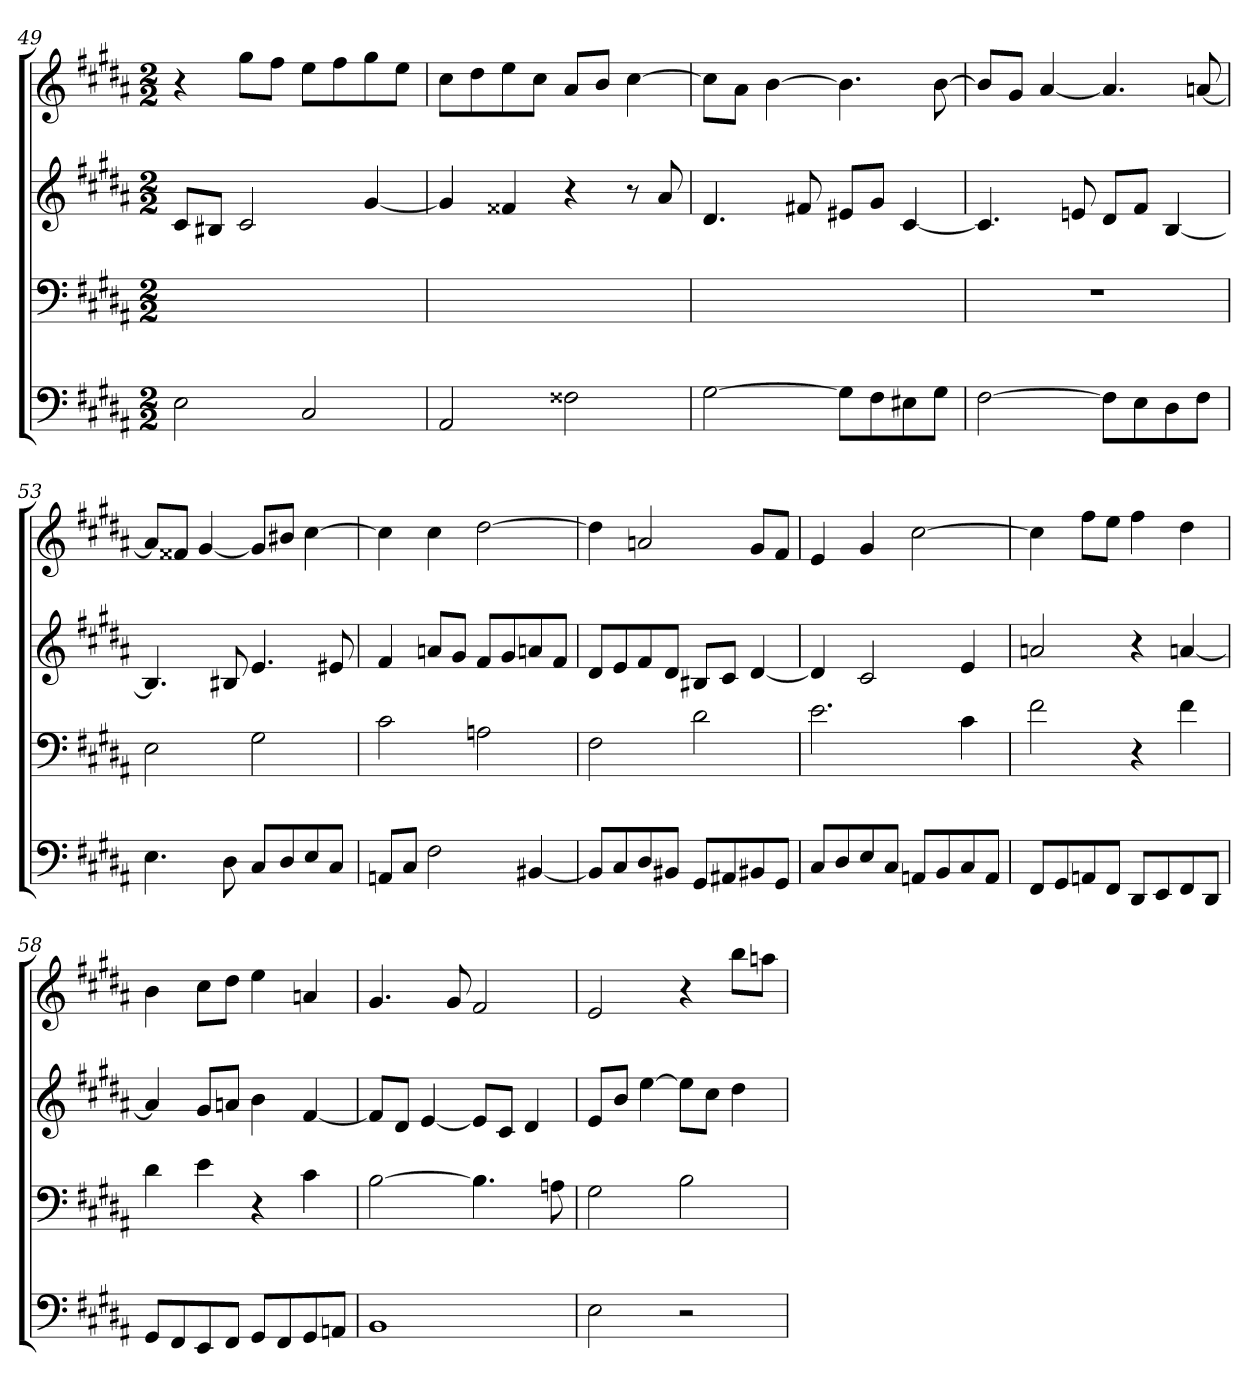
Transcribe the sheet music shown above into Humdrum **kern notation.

**kern	**kern	**kern	**kern
*part4	*part3	*part2	*part1
*staff4	*staff3	*staff2	*staff1
*clefF4	*clefF4	*clefG2	*clefG2
*k[f#c#g#d#a#]	*k[f#c#g#d#a#]	*k[f#c#g#d#a#]	*k[f#c#g#d#a#]
*M2/2	*M2/2	*M2/2	*M2/2
=49	=49	=49	=49
2E	1ryy	8c#/L	4r
.	.	8B#X/J	.
.	.	2c#	8gg#\L
.	.	.	8ff#\J
2C#	.	.	8ee\L
.	.	.	8ff#\
.	.	[4g#	8gg#\
.	.	.	8ee\J
=50	=50	=50	=50
2AA#	1ryy	4g#]	8cc#\L
.	.	.	8dd#\
.	.	4f##X	8ee\
.	.	.	8cc#\J
2F##X	.	4r	8a#/L
.	.	.	8b/J
.	.	8r	[4cc#
.	.	8a#	.
=51	=51	=51	=51
[2G#	1ryy	4.d#	8cc#\L]
.	.	.	8a#\J
.	.	.	[4b
.	.	8f#X	.
8G#\L]	.	8e#X/L	4.b]
8F#\	.	8g#/J	.
8E#X\	.	[4c#	.
8G#\J	.	.	[8b
=52	=52	=52	=52
[2F#	1r	4.c#]	8b/L]
.	.	.	8g#/J
.	.	.	[4a#
.	.	8en	.
8F#\L]	.	8d#/L	4.a#]
8E\	.	8f#/J	.
8D#\	.	[4B	.
8F#\J	.	.	[8an
=53	=53	=53	=53
4.E	2E	4.B]	8a/L]
.	.	.	8f##X/J
.	.	.	[4g#
8D#	.	8B#X	.
8C#/L	2G#	4.e	8g#/L]
8D#/	.	.	8b#X/J
8E/	.	.	[4cc#
8C#/J	.	8e#X	.
=54	=54	=54	=54
8AAn/L	2c#	4f#	4cc#]
8C#/J	.	.	.
2F#	.	8an/L	4cc#
.	.	8g#/J	.
.	2An	8f#/L	[2dd#
.	.	8g#/	.
[4BB#X	.	8an/	.
.	.	8f#/J	.
=55	=55	=55	=55
8BB#/L]	2F#	8d#/L	4dd#]
8C#/	.	8e/	.
8D#/	.	8f#/	2an
8BB#X/J	.	8d#/J	.
8GG#/L	2d#	8B#X/L	.
8AA#X/	.	8c#/J	.
8BB#X/	.	[4d#	8g#/L
8GG#/J	.	.	8f#/J
=56	=56	=56	=56
8C#/L	2.e	4d#]	4e
8D#/	.	.	.
8E/	.	2c#	4g#
8C#/J	.	.	.
8AAn/L	.	.	[2cc#
8BB/	.	.	.
8C#/	4c#	4e	.
8AA/J	.	.	.
=57	=57	=57	=57
8FF#/L	2f#	2an	4cc#]
8GG#/	.	.	.
8AAn/	.	.	8ff#\L
8FF#/J	.	.	8ee\J
8DD#/L	4r	4r	4ff#
8EE/	.	.	.
8FF#/	4f#	[4an	4dd#
8DD#/J	.	.	.
=58	=58	=58	=58
8GG#/L	4d#	4a]	4b
8FF#/	.	.	.
8EE/	4e	8g#/L	8cc#\L
8FF#/J	.	8an/J	8dd#\J
8GG#/L	4r	4b	4ee
8FF#/	.	.	.
8GG#/	4c#	[4f#	4an
8AAn/J	.	.	.
=59	=59	=59	=59
1BB	[2B	8f#/L]	4.g#
.	.	8d#/J	.
.	.	[4e	.
.	.	.	8g#
.	4.B]	8e/L]	2f#
.	.	8c#/J	.
.	.	4d#	.
.	8An	.	.
=60	=60	=60	=60
2E	2G#	8e/L	2e
.	.	8b/J	.
.	.	[4ee	.
2r	2B	8ee\L]	4r
.	.	8cc#\J	.
.	.	4dd#	8bb\L
.	.	.	8aan\J
=	=	=	=
*-	*-	*-	*-
